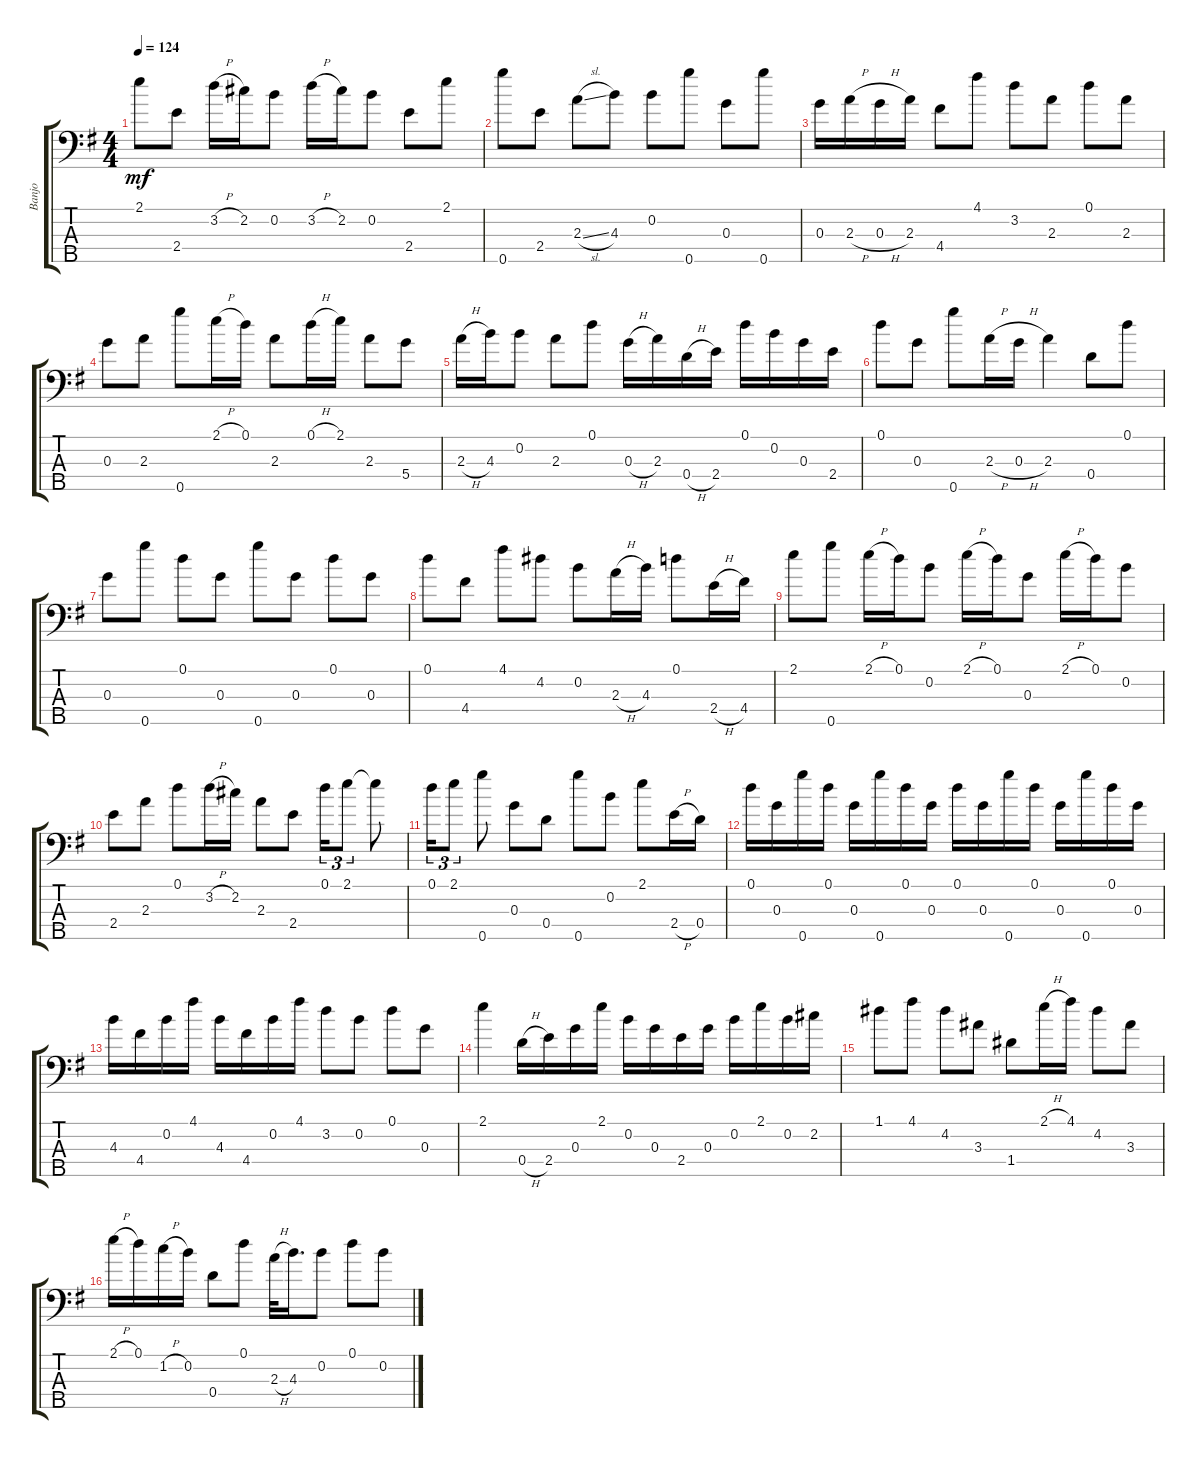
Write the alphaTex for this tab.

\track ("Banjo" "Banjo") {instrument acousticguitarnylon}
\staff {score tabs}
\tuning (D4 B3 G3 D3 G4) {hide}
\ts (4 4)
\tempo 124
\clef f4
\ks g
2.1.8{dy mf} 2.4.8 3.2{h}.16 2.2.16 0.2.8 3.2{h}.16 2.2.16 0.2.8 2.4.8 2.1.8 |
0.5.8 2.4.8 2.3{sl}.8 4.3.8 0.2.8 0.5.8 0.3.8 0.5.8 |
0.3.16 2.3{h}.16 0.3{h}.16 2.3.16 4.4.8 4.1.8 3.2.8 2.3.8 0.1.8 2.3.8 |
0.3.8 2.3.8 0.5.8 2.1{h}.16 0.1.16 2.3.8 0.1{h}.16 2.1.16 2.3.8 5.4.8 |
2.3{h}.16 4.3.16 0.2.8 2.3.8 0.1.8 0.3{h}.16 2.3.16 0.4{h}.16 2.4.16 0.1.16 0.2.16 0.3.16 2.4.16 |
0.1.8 0.3.8 0.5.8 2.3{h}.16 0.3{h}.16 2.3.4 0.4.8 0.1.8 |
0.3.8 0.5.8 0.1.8 0.3.8 0.5.8 0.3.8 0.1.8 0.3.8 |
0.1.8 4.4.8 4.1.8 4.2.8 0.2.8 2.3{h}.16 4.3.16 0.1.8 2.4{h}.16 4.4.16 |
2.1.8 0.5.8 2.1{h}.16 0.1.16 0.2.8 2.1{h}.16 0.1.16 0.3.8 2.1{h}.16 0.1.16 0.2.8 |
2.4.8 2.3.8 0.1.8 3.2{h}.16 2.2.16 2.3.8 2.4.8 0.1.16{tu (3 2)} 2.1.8{tu (3 2)} 2.1{t}.8 |
0.1.16{tu (3 2)} 2.1.8{tu (3 2)} 0.5.8 0.3.8 0.4.8 0.5.8 0.2.8 2.1.8 2.4{h}.16 0.4.16 |
0.1.16 0.3.16 0.5.16 0.1.16 0.3.16 0.5.16 0.1.16 0.3.16 0.1.16 0.3.16 0.5.16 0.1.16 0.3.16 0.5.16 0.1.16 0.3.16 |
4.3.16 4.4.16 0.2.16 4.1.16 4.3.16 4.4.16 0.2.16 4.1.16 3.2.8 0.2.8 0.1.8 0.3.8 |
2.1.4 0.4{h}.16 2.4.16 0.3.16 2.1.16 0.2.16 0.3.16 2.4.16 0.3.16 0.2.16 2.1.16 0.2.16 2.2.16 |
1.1.8 4.1.8 4.2.8 3.3.8 1.4.8 2.1{h}.16 4.1.16 4.2.8 3.3.8 |
2.1{h}.16 0.1.16 1.2{h}.16 0.2.16 0.4.8 0.1.8 2.3{h}.32 4.3.16{d} 0.2.8 0.1.8 0.2.8
